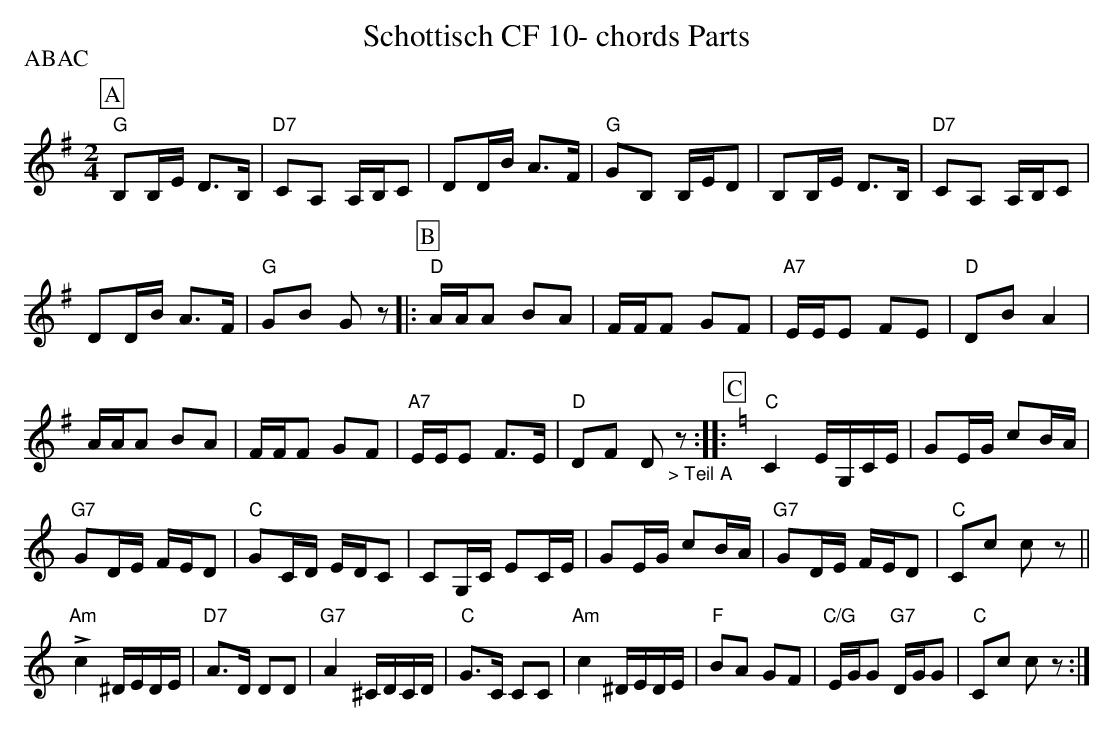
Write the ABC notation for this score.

X:1
T:Schottisch CF 10- chords Parts
P:ABAC
M:2/4
L:1/16
K:Gmaj%%MIDI gchordon
[P:A] "G"B,2B,E D3B, | "D7"C2A,2 A,B,C2 | D2DB A3F | "G"G2B,2 B,ED2 | B,2B,E D3B, | "D7"C2A,2 A,B,C2 |
D2DB A3F | "G"G2B2 G2z2 |: [P:B] "D"AAA2 B2A2 | FFF2 G2F2 | "A7"EEE2 F2E2 | "D"D2B2A4 |
AAA2 B2A2 | FFF2 G2F2 | "A7"EEE2 F3E | "D"D2F2 D2"_> Teil A"z2 :: [P:C] [K:Cmaj] "C"C4 EG,CE | G2EG c2BA |
"G7"G2DE FED2 | "C"G2CD EDC2 | C2G,C E2CE | G2EG c2BA | "G7"G2DE FED2 | "C"C2c2 c2z2 ||
"Am"!>!c4 ^DEDE | "D7"A3D D2D2 | "G7"A4 ^CDCD | "C"G3C C2C2 | "Am"c4 ^DEDE | "F"B2A2 G2F2 | "C/G"EGG2 "G7"DGG2 | "C"C2c2 c2z2 :|
